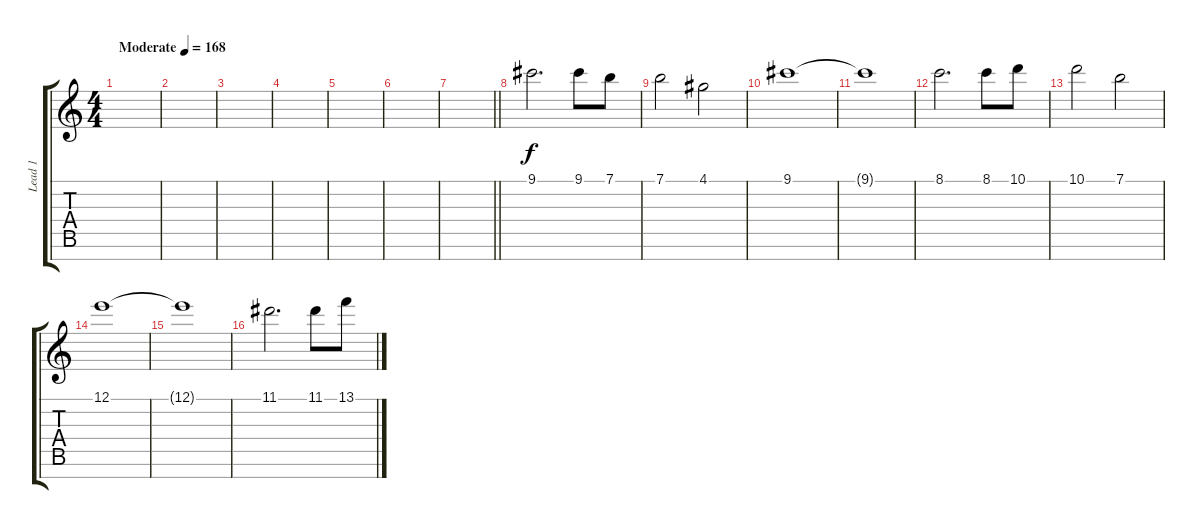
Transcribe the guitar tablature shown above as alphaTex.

\track ("Lead 1" "Lead 1") {instrument overdrivenguitar}
\staff {score tabs}
\tuning (E4 B3 G3 D3 A2 E2 B1) {hide}
\ts (4 4)
\tempo (168 "Moderate")
\clef g2
\ks c
|
|
|
|
|
|
\barLineRight lightlight
|
9.1.2{d} 9.1.8 7.1.8 |
7.1.2 4.1.2 |
9.1.1 |
9.1{t}.1 |
8.1.2{d} 8.1.8 10.1.8 |
10.1.2 7.1.2 |
12.1.1 |
12.1{t}.1 |
11.1.2{d} 11.1.8 13.1.8
